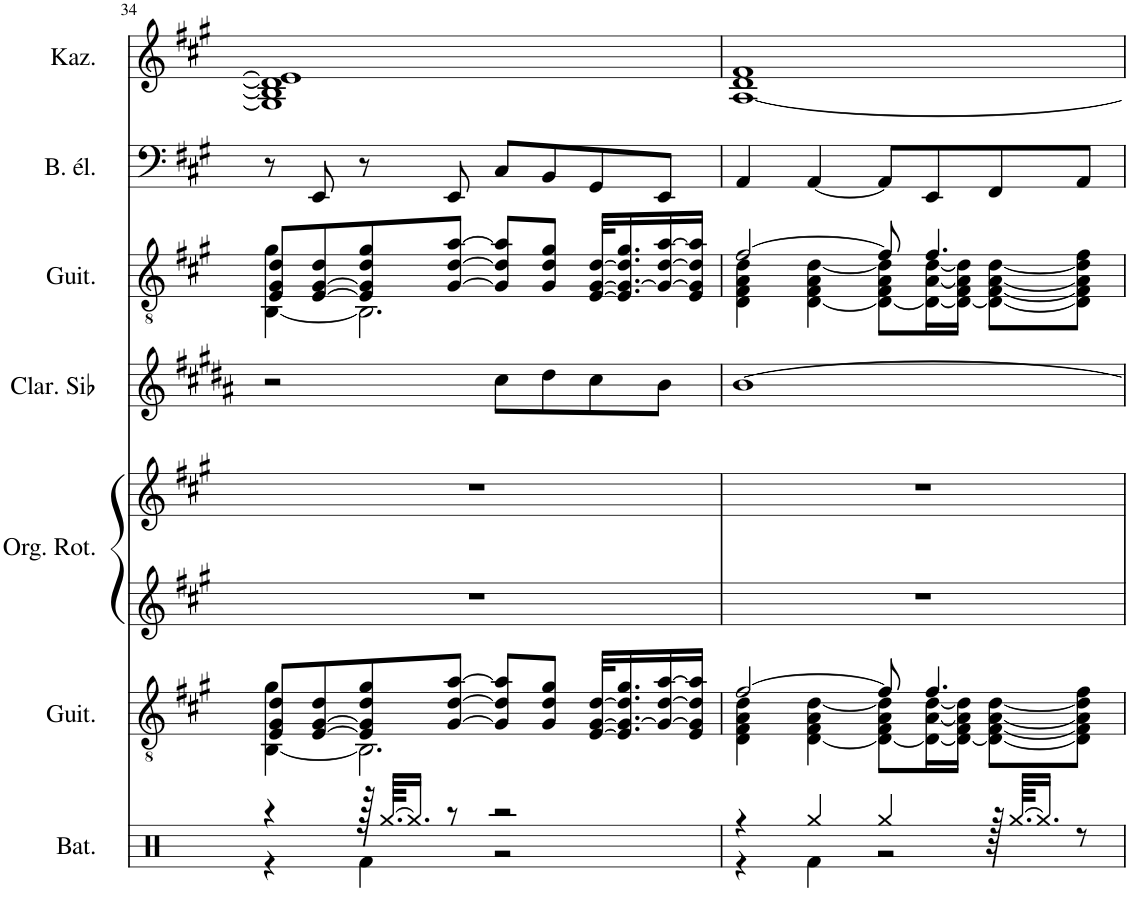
**kern	**kern	**kern	**kern	**kern	**kern	**kern	**kern
*part7	*part6	*part5	*part5	*part4	*part3	*part2	*part1
*staff8	*staff7	*staff6	*staff5	*staff4	*staff3	*staff2	*staff1
*I"Batterie, Drums	*I"Guitare acoustique, Acoustic Guitar (steel)	*I"Orgue rotatif, Rock Organ	*	*I"Clarinette en Sib	*I"Guitare classique, Acoustic Guitar (nylon)	*I"Basse électrique, Electric Bass (finger)	*I"Kazoo, Lead 6 (voice)
*I'Bat.	*I'Guit.	*I'Org. Rot.	*	*I'Clar. Sib	*I'Guit.	*I'B. él.	*I'Kaz.
!!LO:PB:g=z
*clefX	*clefGv2	*clefG2	*clefG2	*clefG2	*clefGv2	*clefF4	*clefG2
*	*	*	*	*Trd1c2	*	*Trd7c12	*
*k[]	*k[f#c#g#]	*k[f#c#g#]	*k[f#c#g#]	*k[f#c#g#d#a#]	*k[f#c#g#]	*k[f#c#g#]	*k[f#c#g#]
*M4/4	*M4/4	*M4/4	*M4/4	*M4/4	*M4/4	*M4/4	*M4/4
=34	=34	=34	=34	=34	=34	=34	=34
*^	*^	*	*	*	*^	*	*
4r	4r	8E/ 8G#/ 8d/L	[4BB\ 4g#\	1r	1r	2r	8E/ 8G#/ 8d/L	[4BB\ 4g#\	8r	1G#] 1B] 1d] 1e]
.	.	[8E/ [8G#/ 8d/	.	.	.	.	[8E/ [8G#/ 8d/	.	8EE/	.
128r	4Rf\	8E/] 8G#/] 8d/ 8g#/	2.BB\]	.	.	.	8E/] 8G#/] 8d/ 8g#/	2.BB\]	8r	.
[64.Rgg/KKLL	.	.	.	.	.	.	.	.	.	.
16.Rgg/JJ]	.	.	.	.	.	.	.	.	.	.
8r	.	[8G#/ [8d/ [8a/J	.	.	.	.	[8G#/ [8d/ [8a/J	.	8EE/	.
2r	2r	8G#/] 8d/] 8a/]L	.	.	.	8cc#\L	8G#/] 8d/] 8a/]L	.	8C#/L	.
.	.	8G#/ 8d/ 8g#/J	.	.	.	8dd#\	8G#/ 8d/ 8g#/J	.	8BB/	.
.	.	[32E/ [32G#/ [32d/KLL	.	.	.	8cc#\	[32E/ [32G#/ [32d/KLL	.	8GG#/	.
.	.	16.E/] 16.G#/_ 16.d/] 16.g#/	.	.	.	.	16.E/] 16.G#/_ 16.d/] 16.g#/	.	.	.
.	.	16G#/_ [16d/ [16a/	.	.	.	8b\J	16G#/_ [16d/ [16a/	.	8EE/J	.
.	.	16E/ 16G#/] 16d/] 16a/]JJ	.	.	.	.	16E/ 16G#/] 16d/] 16a/]JJ	.	.	.
=35	=35	=35	=35	=35	=35	=35	=35	=35	=35	=35
*	*	*	*	*	*	*	*	*	*	*^
4r	4r	[2f#/	4D\ 4F#\ 4A\ 4d\	1r	1r	[1b	[2f#/	4D\ 4F#\ 4A\ 4d\	4AA/	1d 1f#	[1A
4Rgg/	4Rf\	.	[4D\ 4F#\ 4A\ [4d\	.	.	.	.	[4D\ 4F#\ 4A\ [4d\	[4AA/	.	.
4Rgg/	2r	8f#/]	8D\_ 8F#\ 8A\ 8d\]L	.	.	.	8f#/]	8D\_ 8F#\ 8A\ 8d\]L	8AA/L]	.	.
.	.	4.f#/	16D\_ [16A\ [16d\L	.	.	.	4.f#/	16D\_ [16A\ [16d\L	8EE/	.	.
.	.	.	16D\_ 16F#\ 16A\] 16d\]JJ	.	.	.	.	16D\_ 16F#\ 16A\] 16d\]JJ	.	.	.
128r	.	.	8D\_ [8F#\ [8A\ [8d\L	.	.	.	.	8D\_ [8F#\ [8A\ [8d\L	8FF#/	.	.
[64.Rgg/KKLL	.	.	.	.	.	.	.	.	.	.	.
16.Rgg/JJ]	.	.	.	.	.	.	.	.	.	.	.
8r	.	.	8D\] 8F#\] 8A\] 8d\] 8f#\J	.	.	.	.	8D\] 8F#\] 8A\] 8d\] 8f#\J	8AA/J	.	.
*v	*v	*	*	*	*	*	*v	*v	*	*v	*v
*	*v	*v	*	*	*	*	*	*
=	=	=	=	=	=	=	=
*-	*-	*-	*-	*-	*-	*-	*-
